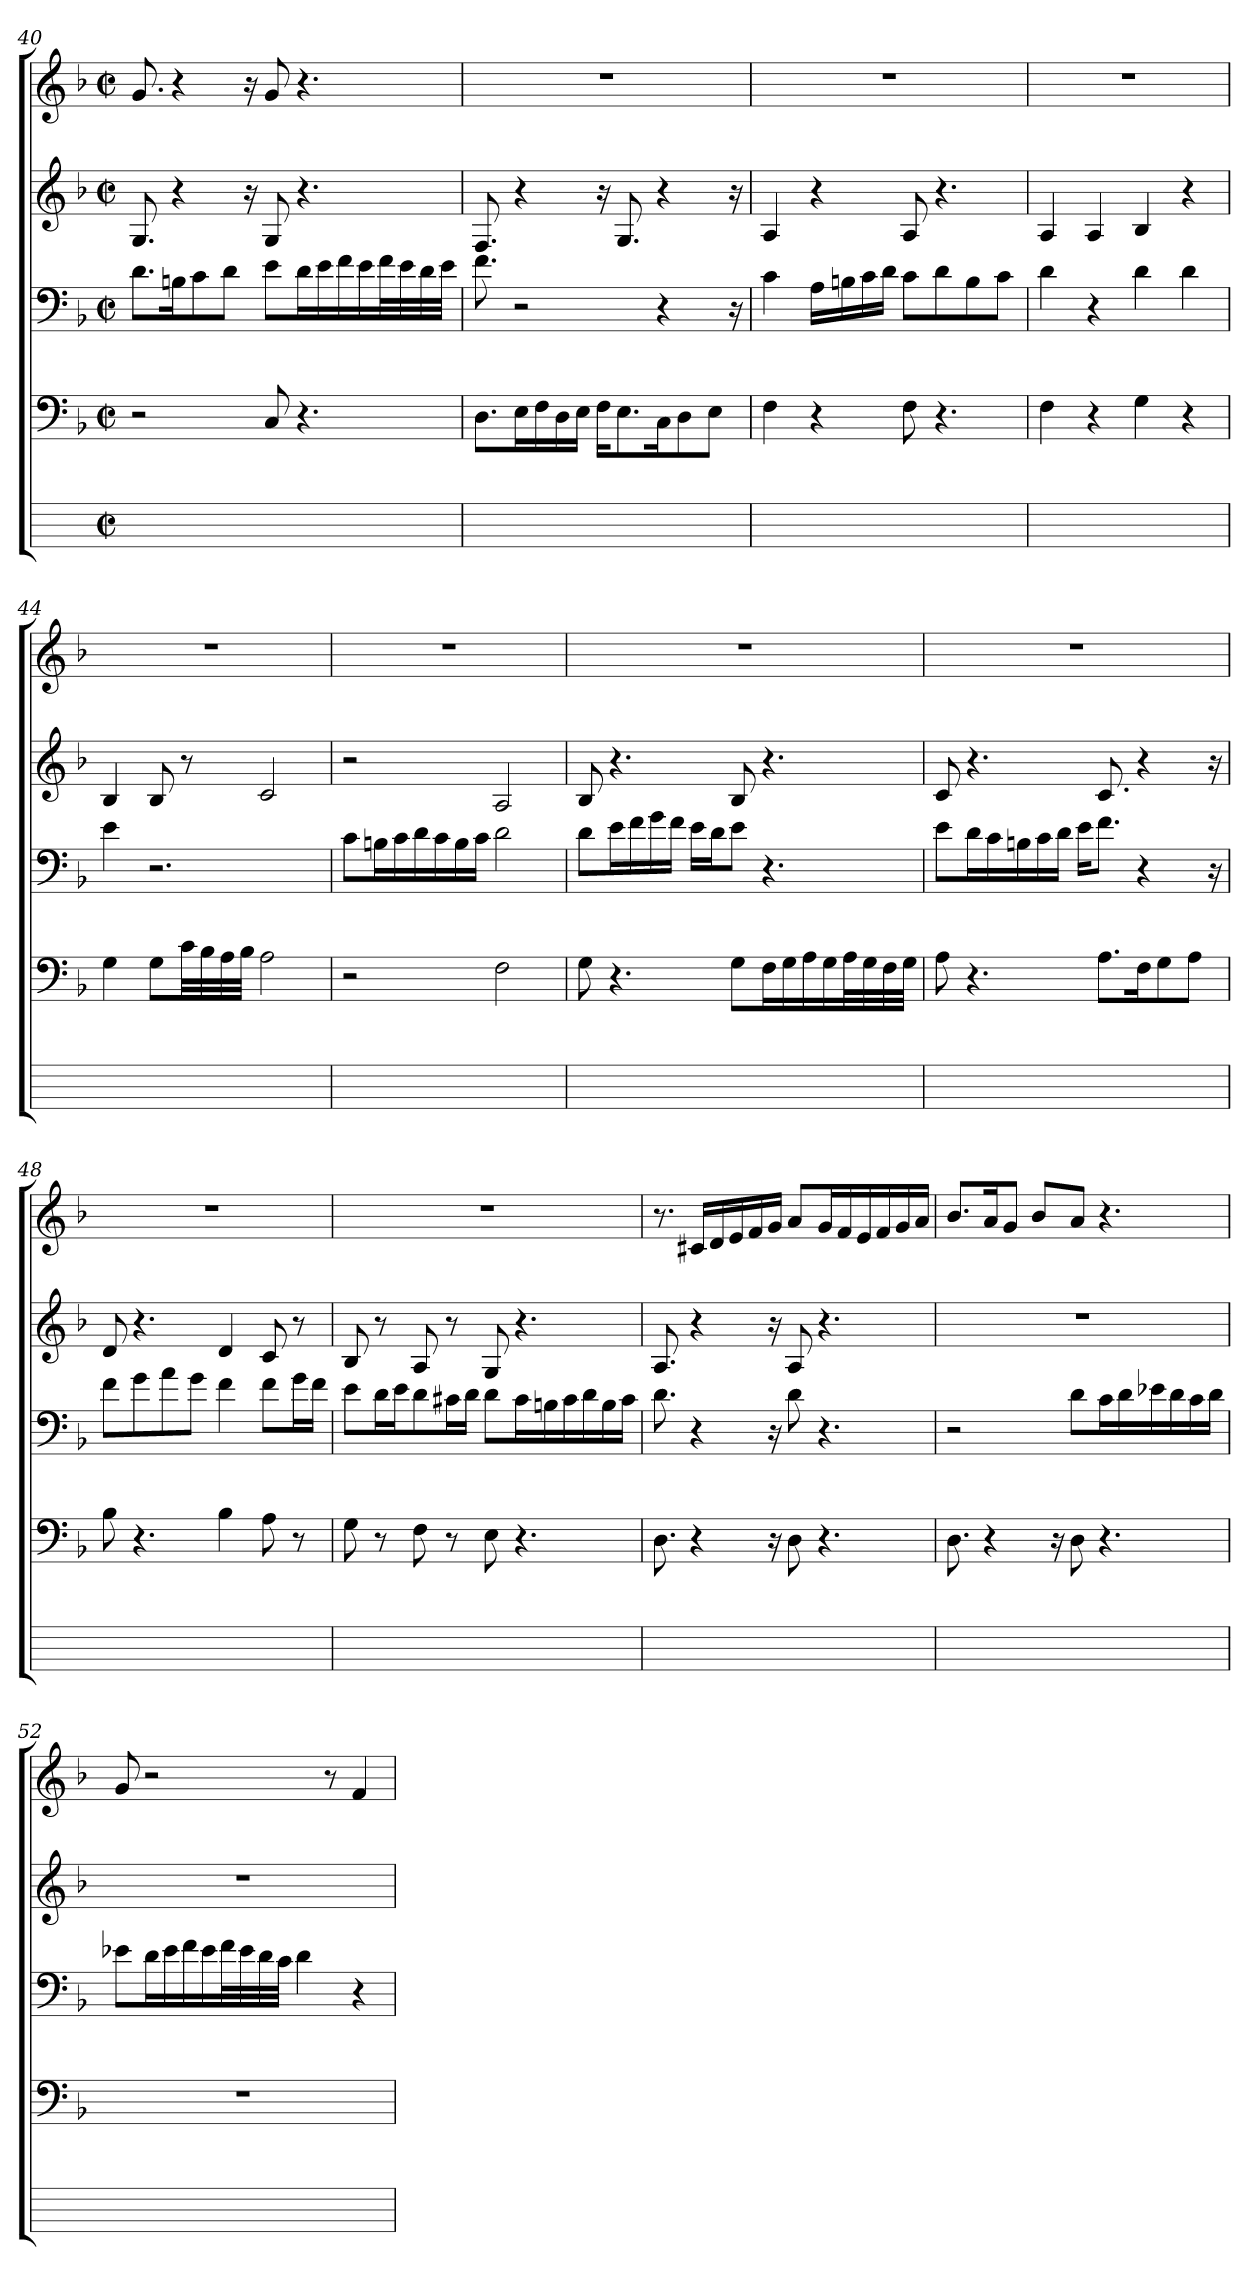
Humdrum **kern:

**kern	**kern	**kern	**kern	**kern
*part5	*part4	*part3	*part2	*part1
*staff5	*staff4	*staff3	*staff2	*staff1
*	*clefF4	*clefF4	*clefG2	*clefG2
*	*k[b-]	*k[b-]	*k[b-]	*k[b-]
*	*F:	*F:	*F:	*F:
*M2/2	*M2/2	*M2/2	*M2/2	*M2/2
*met(c|)	*met(c|)	*met(c|)	*met(c|)	*met(c|)
=40	=40	=40	=40	=40
1ryy	2r	8.dL	8.G	8.g
.	.	16Bnik	4r	4r
.	.	8ci	.	.
.	.	8diJ	.	.
.	.	.	16r	16r
.	8C	8eL	8Gj	8gj
.	4.r	16diL	4.r	4.r
.	.	16ei	.	.
.	.	16fi	.	.
.	.	16ei	.	.
.	.	32fiL	.	.
.	.	32ei	.	.
.	.	32di	.	.
.	.	32eiJJJ	.	.
=41	=41	=41	=41	=41
1ryy	8.DL	8.f	8.F	1r
.	16EiL	2r	4r	.
.	16Fi	.	.	.
.	16Di	.	.	.
.	16EiJJ	.	.	.
.	16FiKL	.	16r	.
.	8.E	.	8.G	.
.	16Cik	4r	4r	.
.	8Di	.	.	.
.	8EiJ	.	.	.
.	.	16r	16r	.
=42	=42	=42	=42	=42
1ryy	4F	4c	4A	1r
.	4r	16AiLL	4r	.
.	.	16Bni	.	.
.	.	16ci	.	.
.	.	16diJJ	.	.
.	8F	8cL	8A	.
.	4.r	8di	4.r	.
.	.	8Bi	.	.
.	.	8ciJ	.	.
=43	=43	=43	=43	=43
1ryy	4F	4d	4A	1r
.	4r	4r	4A	.
.	4G	4dj	4B-	.
.	4r	4d	4r	.
=44	=44	=44	=44	=44
1ryy	4Gj	4e	4B-j	1r
.	8GL	2.r	8B-	.
.	32ciLL	.	8r	.
.	32B-i	.	.	.
.	32Ai	.	.	.
.	32B-iJJJ	.	.	.
.	2A	.	2c	.
=45	=45	=45	=45	=45
1ryy	2r	8cL	2r	1r
.	.	16BniL	.	.
.	.	16ci	.	.
.	.	16di	.	.
.	.	16ci	.	.
.	.	16Bi	.	.
.	.	16ciJJ	.	.
.	2F	2d	2A	.
=46	=46	=46	=46	=46
1ryy	8G	8dL	8B-	1r
.	4.r	16eiL	4.r	.
.	.	16fi	.	.
.	.	16gi	.	.
.	.	16fiJJ	.	.
.	.	16eiLL	.	.
.	.	16diJ	.	.
.	8GL	8eJ	8B-	.
.	16FiL	4.r	4.r	.
.	16Gi	.	.	.
.	16Ai	.	.	.
.	16Gi	.	.	.
.	32AiL	.	.	.
.	32Gi	.	.	.
.	32Fi	.	.	.
.	32GiJJJ	.	.	.
=47	=47	=47	=47	=47
1ryy	8A	8ejL	8c	1r
.	4.r	16diL	4.r	.
.	.	16ci	.	.
.	.	16Bni	.	.
.	.	16ci	.	.
.	.	16diJJ	.	.
.	.	16eiKL	.	.
.	8.AL	8.fJ	8.c	.
.	16Fik	4r	4r	.
.	8Gi	.	.	.
.	8AiJ	.	.	.
.	.	16r	16r	.
=48	=48	=48	=48	=48
1ryy	8B-	8fjL	8d	1r
.	4.r	8gi	4.r	.
.	.	8ai	.	.
.	.	8giJ	.	.
.	4B-j	4f	4dj	.
.	8A	8fjL	8c	.
.	8r	16giL	8r	.
.	.	16fiJJ	.	.
=49	=49	=49	=49	=49
1ryy	8G	8eL	8B-	1r
.	8r	16diL	8r	.
.	.	16eiJ	.	.
.	8F	8d	8A	.
.	8r	16c#XiL	8r	.
.	.	16diJJ	.	.
.	8E	8djL	8G	.
.	4.r	16c#iL	4.r	.
.	.	16Bni	.	.
.	.	16c#i	.	.
.	.	16di	.	.
.	.	16Bi	.	.
.	.	16c#iJJ	.	.
=50	=50	=50	=50	=50
1ryy	8.D	8.d	8.A	8.r
.	4r	4r	4r	16c#XiLL
.	.	.	.	16di
.	.	.	.	16ei
.	.	.	.	16fi
.	16r	16r	16r	16giJJ
.	8Dj	8dj	8Aj	8aL
.	4.r	4.r	4.r	16giL
.	.	.	.	16fi
.	.	.	.	16ei
.	.	.	.	16fi
.	.	.	.	16gi
.	.	.	.	16aiJJ
=51	=51	=51	=51	=51
1ryy	8.Dj	2r	1r	8.b-L
.	4r	.	.	16aik
.	.	.	.	8giJ
.	.	.	.	8b-iL
.	16r	.	.	.
.	8Dj	8dL	.	8aJ
.	4.r	16ciL	.	4.r
.	.	16di	.	.
.	.	16e-Xi	.	.
.	.	16di	.	.
.	.	16ci	.	.
.	.	16diJJ	.	.
=52	=52	=52	=52	=52
1ryy	1r	8e-XZL	1r	8g
.	.	16diL	.	2r
.	.	16e-i	.	.
.	.	16fi	.	.
.	.	16e-i	.	.
.	.	32fiL	.	.
.	.	32e-i	.	.
.	.	32di	.	.
.	.	32ciJJJ	.	.
.	.	4d	.	.
.	.	.	.	8r
.	.	4r	.	4f
=	=	=	=	=
*-	*-	*-	*-	*-
